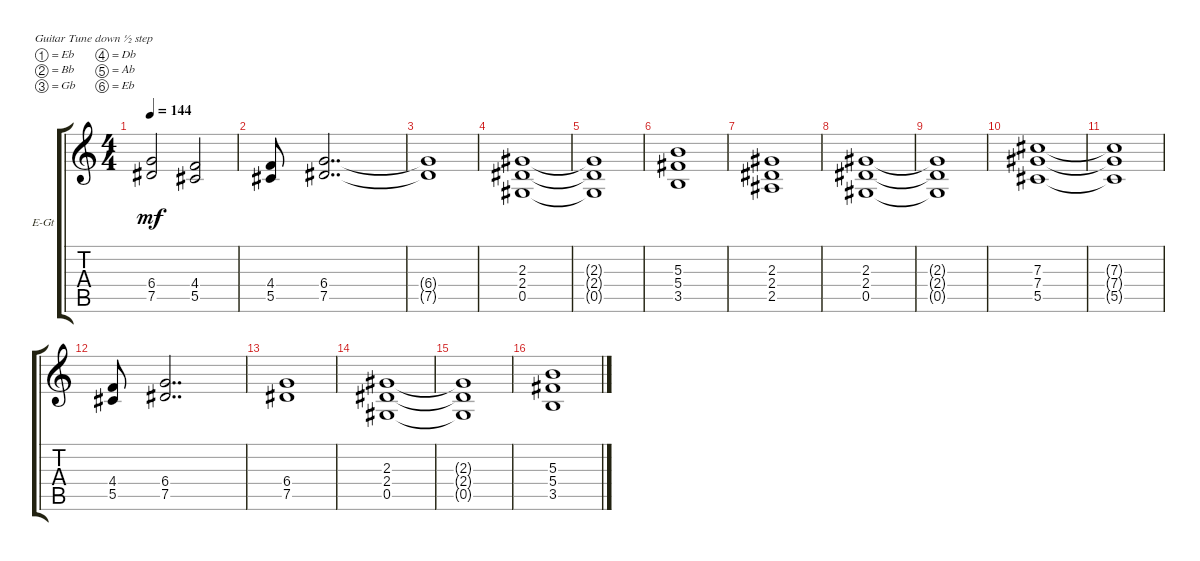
\bracketExtendMode groupsimilarinstruments
\firstSystemTrackNameOrientation horizontal
\otherSystemsTrackNameOrientation horizontal
\track ("Guitar 1" "E-Gt") {instrument distortionguitar}
\staff {score tabs}
\tuning (Eb4 Bb3 Gb3 Db3 Ab2 Eb2)
\ts (4 4)
\tempo 144
\clef g2
\ks c
(6.4 7.5).2{dy mf} (5.5 4.4).2 |
(4.4 5.5).8 (6.4 7.5).2{dd} |
(6.4{t} 7.5{t}).1 |
(2.4 0.5 2.3).1 |
(2.4{t} 0.5{t} 2.3{t}).1 |
(3.5 5.4 5.3).1 |
(2.5 2.4 2.3).1 |
(2.4 0.5 2.3).1 |
(2.4{t} 0.5{t} 2.3{t}).1 |
(7.4 5.5 7.3).1 |
(7.4{t} 5.5{t} 7.3{t}).1 |
(4.4 5.5).8 (6.4 7.5).2{dd} |
(6.4 7.5).1 |
(2.4 0.5 2.3).1 |
(2.4{t} 0.5{t} 2.3{t}).1 |
(3.5 5.4 5.3).1
